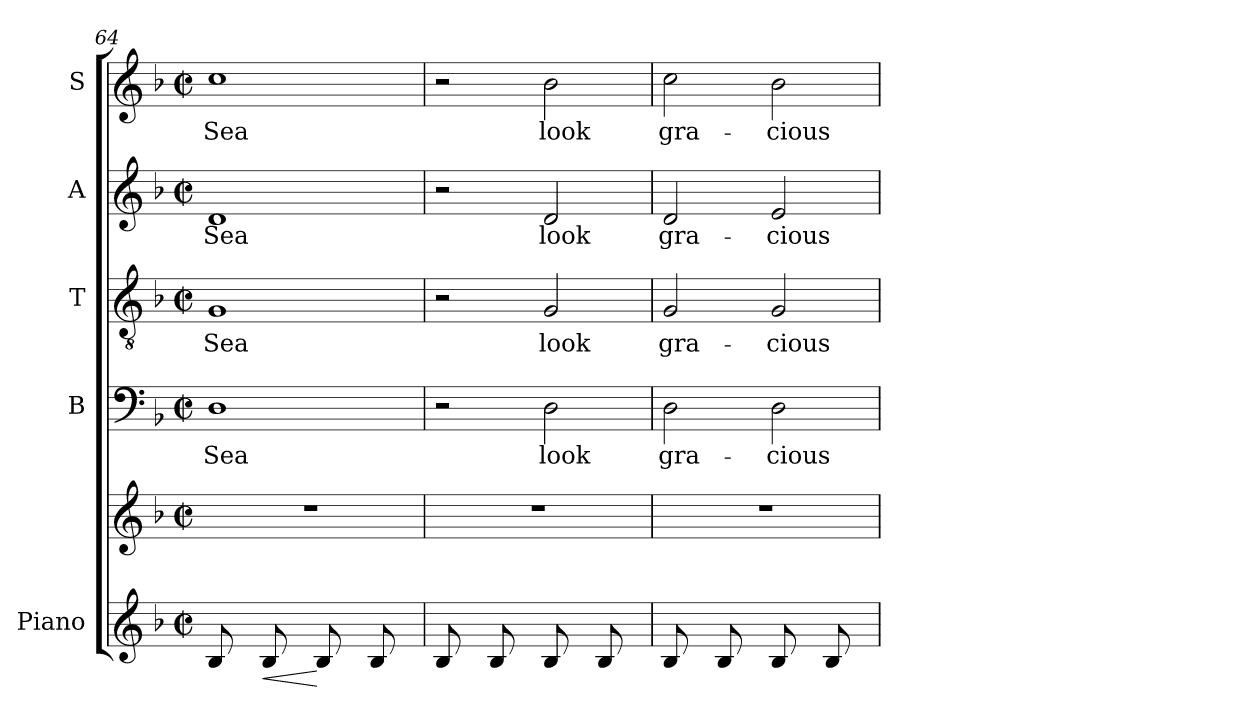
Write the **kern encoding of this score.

**kern	**kern	**dynam	**kern	**text	**kern	**text	**kern	**text	**kern	**text
*part5	*part5	*part5	*part4	*part4	*part3	*part3	*part2	*part2	*part1	*part1
*staff6	*staff5	*staff5/6	*staff4	*staff4	*staff3	*staff3	*staff2	*staff2	*staff1	*staff1
*I"Piano	*	*	*I"B	*	*I"T	*	*I"A	*	*I"S	*
*clefG2	*clefG2	*	*clefF4	*	*clefGv2	*	*clefG2	*	*clefG2	*
*k[b-]	*k[b-]	*	*k[b-]	*	*k[b-]	*	*k[b-]	*	*k[b-]	*
*F:	*F:	*	*F:	*	*F:	*	*F:	*	*F:	*
*M2/2	*M2/2	*	*M2/2	*	*M2/2	*	*M2/2	*	*M2/2	*
*met(c|)	*met(c|)	*	*met(c|)	*	*met(c|)	*	*met(c|)	*	*met(c|)	*
=64	=64	=64	=64	=64	=64	=64	=64	=64	=64	=64
*	*^	*	*	*	*	*	*	*	*	*
!	!	!	!	!	!LO:LY:b	!	!LO:LY:b	!	!LO:LY:b	!	!LO:LY:b
8B-/L	1r	8ryy	.	1D	Sea	1G	Sea	1d	Sea	1cc	Sea
8ryy	.	8g\J	.	.	.	.	.	.	.	.	.
!	!	!	!LO:HP:b=2	!	!	!	!	!	!	!	!
8B-/L	.	8ryy	<	.	.	.	.	.	.	.	.
8ryy	.	8g\J	.	.	.	.	.	.	.	.	.
8B-/L	.	8ryy	[	.	.	.	.	.	.	.	.
8ryy	.	8g\J	.	.	.	.	.	.	.	.	.
8B-/L	.	8ryy	.	.	.	.	.	.	.	.	.
8ryy	.	8g\J	.	.	.	.	.	.	.	.	.
=65	=65	=65	=65	=65	=65	=65	=65	=65	=65	=65	=65
8B-/L	1r	8ryy	.	2r	.	2r	.	2r	.	2r	.
8ryy	.	8g\J	.	.	.	.	.	.	.	.	.
8B-/L	.	8ryy	.	.	.	.	.	.	.	.	.
8ryy	.	8g\J	.	.	.	.	.	.	.	.	.
!	!	!	!	!	!LO:LY:b	!	!LO:LY:b	!	!LO:LY:b	!	!LO:LY:b
8B-/L	.	8ryy	.	2D\	look	2G/	look	2d/	look	2b-\	look
8ryy	.	8g\J	.	.	.	.	.	.	.	.	.
8B-/L	.	8ryy	.	.	.	.	.	.	.	.	.
8ryy	.	8g\J	.	.	.	.	.	.	.	.	.
=66	=66	=66	=66	=66	=66	=66	=66	=66	=66	=66	=66
!	!	!	!	!	!LO:LY:b	!	!LO:LY:b	!	!LO:LY:b	!	!LO:LY:b
8B-/L	1r	8ryy	.	2D\	gra-	2G/	gra-	2d/	gra-	2cc\	gra-
8ryy	.	8g\J	.	.	.	.	.	.	.	.	.
8B-/L	.	8ryy	.	.	.	.	.	.	.	.	.
8ryy	.	8g\J	.	.	.	.	.	.	.	.	.
!	!	!	!	!	!LO:LY:b	!	!LO:LY:b	!	!LO:LY:b	!	!LO:LY:b
8B-/L	.	8ryy	.	2D\	-cious-	2G/	-cious-	2e/	-cious-	2b-\	-cious-
8ryy	.	8g\J	.	.	.	.	.	.	.	.	.
8B-/L	.	8ryy	.	.	.	.	.	.	.	.	.
8ryy	.	8g\J	.	.	.	.	.	.	.	.	.
*	*v	*v	*	*	*	*	*	*	*	*	*
=	=	=	=	=	=	=	=	=	=	=
*-	*-	*-	*-	*-	*-	*-	*-	*-	*-	*-
